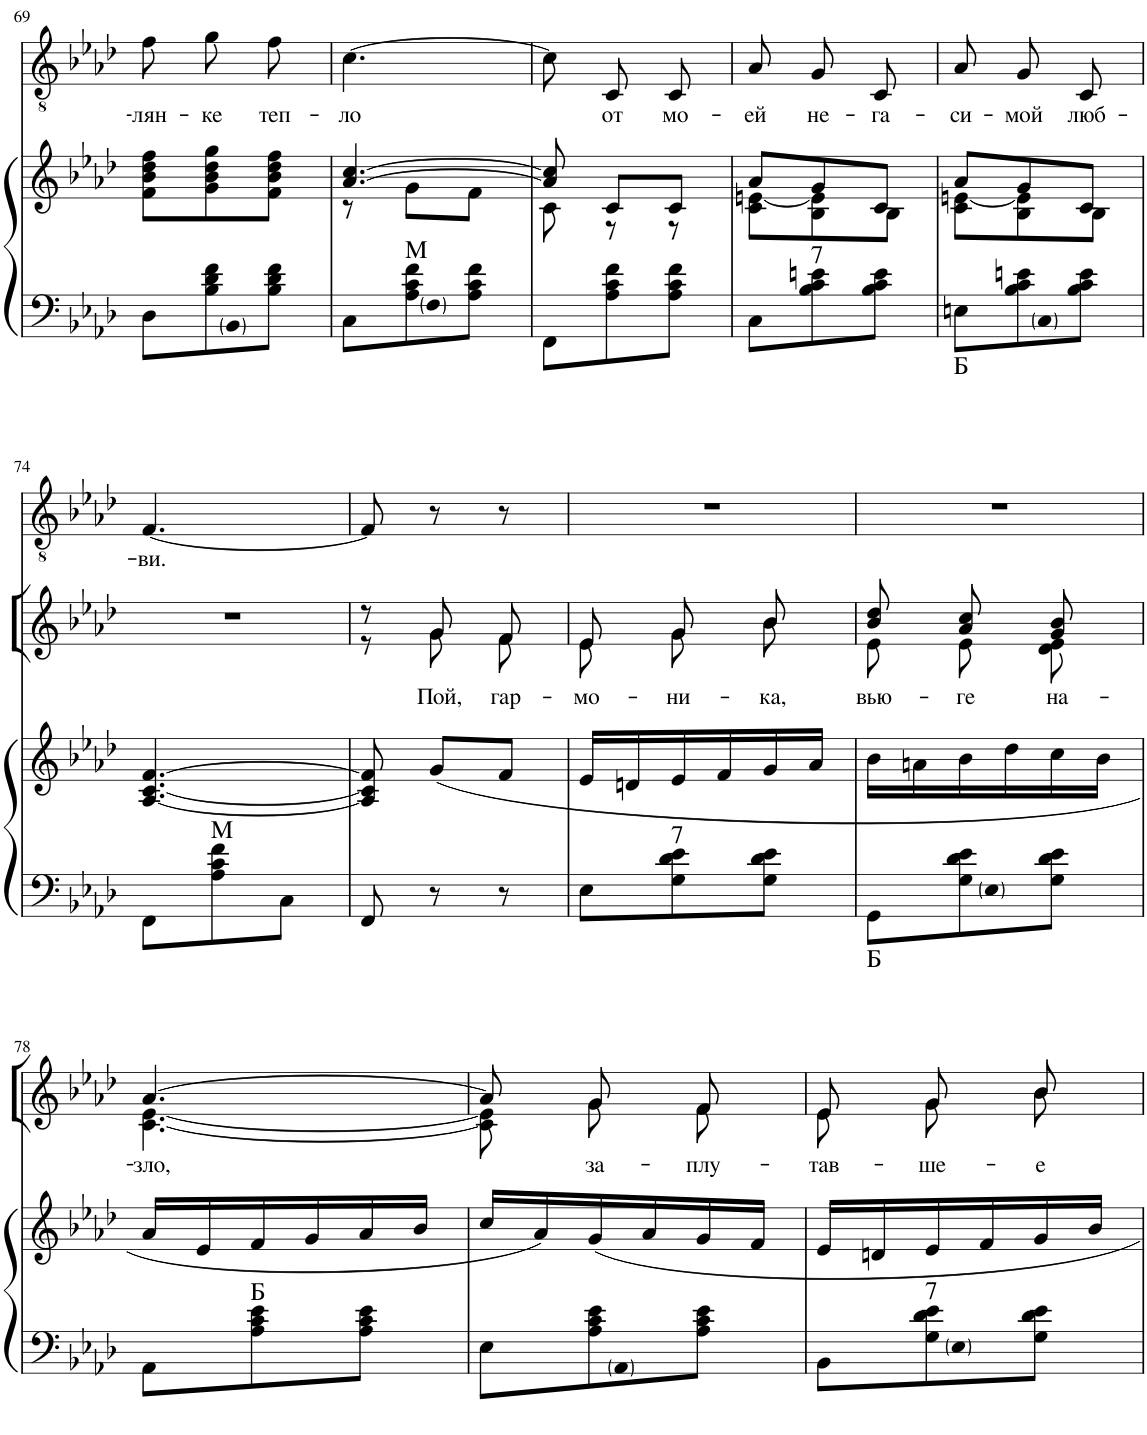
**kern	**kern	**harte	**kern	**text	**kern	**text
*part3	*part3	*part3	*part2	*part2	*part1	*part1
*staff4	*staff3	*	*staff2	*staff2	*staff1	*staff1
*I"Баян	*	*	*I"Хор	*	*I"Баритон	*
!!LO:PB:g=z
*clefF4	*clefG2	*	*clefG2	*	*clefGv2	*
*k[b-e-a-d-]	*k[b-e-a-d-]	*	*k[b-e-a-d-]	*	*k[b-e-a-d-]	*
*M3/8	*M3/8	*	*M3/8	*	*M3/8	*
=69	=69	=69	=69	=69	=69	=69
*^	*	*	*	*	*	*
!	!	!	!	!	!	!	!LO:LY:b
8D-\L	8ryy	8f\ 8b-\ 8dd-\ 8ff\L	.	4.r	.	8f\L	-лян-
!	!	!	!	!	!	!	!LO:LY:b
8B-\ 8d-\ 8f\	8BB-	8g\ 8b-\ 8dd-\ 8gg\	.	.	.	8g\	-ке
!	!	!	!	!	!	!	!LO:LY:b
8B-\ 8d-\ 8f\J	8ryy	8f\ 8b-\ 8dd-\ 8ff\J	.	.	.	8f\J	теп-
=70	=70	=70	=70	=70	=70	=70	=70
*	*	*^	*	*	*	*	*
!	!	!	!	!	!	!	!	!LO:LY:b
8C\L	8ryy	[4.a-/ [4.cc/	8r	.	4.r	.	[4.c\	-ло
!	!	!	!	!LO:H:kt=М	!	!	!	!
8A-\ 8c\ 8f\	8F	.	8g\L	N	.	.	.	.
8A-\ 8c\ 8f\J	8ryy	.	8f\J	.	.	.	.	.
*v	*v	*	*	*	*	*	*	*
=71	=71	=71	=71	=71	=71	=71	=71
8FF\L	8a-/] 8cc/]	8c\	.	4.r	.	8c/L]	.
!	!	!	!	!	!	!	!LO:LY:b
8A-\ 8c\ 8f\	8c/L	8r	.	.	.	8C/	от
!	!	!	!	!	!	!	!LO:LY:b
8A-\ 8c\ 8f\J	8c/J	8r	.	.	.	8C/J	мо-
=72	=72	=72	=72	=72	=72	=72	=72
!	!	!	!	!	!	!	!LO:LY:b
8C\L	8a-/L	8c\ [8en\L	.	4.r	.	8A-/L	-ей
!	!	!	!LO:H:kt=7	!	!	!	!LO:LY:b
8B-\ 8c\ 8en\	8g/	8B-\ 8e\]	N	.	.	8G/	не-
!	!	!	!	!	!	!	!LO:LY:b
8B-\ 8c\ 8e\J	8c/J	8B-\J	.	.	.	8C/J	-га-
=73	=73	=73	=73	=73	=73	=73	=73
*^	*	*	*	*	*	*	*
!	!	!	!	!LO:H:kt=Б	!	!	!	!LO:LY:b
8En\L	8ryy	8a-/L	8c\ [8en\L	N	4.r	.	8A-/L	-си-
!	!	!	!	!	!	!	!	!LO:LY:b
8B-\ 8c\ 8en\	8C	8g/	8B-\ 8e\]	.	.	.	8G/	-мой
!	!	!	!	!	!	!	!	!LO:LY:b
8B-\ 8c\ 8e\J	8ryy	8c/J	8B-\J	.	.	.	8C/J	люб-
!!LO:LB:g=z
=74	=74	=74	=74	=74	=74	=74	=74	=74
!	!	!	!	!	!	!	!	!LO:LY:b
*v	*v	*	*	*	*	*	*	*
8FF\L	[4.A-/ [4.c/ [4.f/	8ryy	.	4.r	.	[4.F/	-ви.
!	!	!	!LO:H:kt=М	!	!	!	!
8A-\ 8c\ 8f\	.	4ryy	N	.	.	.	.
8C\J	.	.	.	.	.	.	.
*	*v	*v	*	*	*	*	*
=75	=75	=75	=75	=75	=75	=75
*	*	*	*^	*	*	*
8FF/	8A-/] 8c/] 8f/]	.	8r	8r	.	8F/]	.
!	!	!	!	!	!LO:LY:b	!	!
8r	(<8g/L	.	8g/L	8g\L	Пой,	8r	.
!	!	!	!	!	!LO:LY:b	!	!
8r	8f/J	.	8f/J	8f\J	гар-	8r	.
=76	=76	=76	=76	=76	=76	=76	=76
!	!	!	!	!	!LO:LY:b	!	!
8E-\L	16e-/LL	.	8e-/L	8e-\L	-мо-	4.r	.
.	16dn/	.	.	.	.	.	.
!	!	!LO:H:kt=7	!	!	!LO:LY:b	!	!
8G\ 8d-\ 8e-\	16e-/	N	8g/	8g\	-ни-	.	.
.	16f/	.	.	.	.	.	.
!	!	!	!	!	!LO:LY:b	!	!
8G\ 8d-\ 8e-\J	16g/	.	8b-/J	8b-\J	-ка,	.	.
.	16a-/JJ	.	.	.	.	.	.
=77	=77	=77	=77	=77	=77	=77	=77
*^	*	*	*	*	*	*	*
!	!	!	!LO:H:kt=Б	!	!	!LO:LY:b	!	!
8GG\L	8ryy	16b-\LL	N	8b-\ 8dd-\L	8e-/L	вью-	4.r	.
.	.	16an\	.	.	.	.	.	.
!	!	!	!	!	!	!LO:LY:b	!	!
8G\ 8d-\ 8e-\	8E-	16b-\	.	8a-\ 8cc\	8e-/	-ге	.	.
.	.	16dd-\	.	.	.	.	.	.
!	!	!	!	!	!	!LO:LY:b	!	!
8G\ 8d-\ 8e-\J	8ryy	16cc\	.	8g\ 8b-\J	8d-/ 8e-/J	на-	.	.
.	.	16b-\JJ	.	.	.	.	.	.
*v	*v	*	*	*	*	*	*	*
!!LO:LB:g=z
=78	=78	=78	=78	=78	=78	=78	=78
!	!	!	!	!	!LO:LY:b	!	!
8AA-\L	16a-/LL	.	[4.a-/	[4.c\ [4.e-\	-зло,	4.r	.
.	16e-/	.	.	.	.	.	.
!	!	!LO:H:kt=Б	!	!	!	!	!
8A-\ 8c\ 8e-\	16f/	N	.	.	.	.	.
.	16g/	.	.	.	.	.	.
8A-\ 8c\ 8e-\J	16a-/	.	.	.	.	.	.
.	16b-/JJ	.	.	.	.	.	.
=79	=79	=79	=79	=79	=79	=79	=79
*^	*	*	*	*	*	*	*
8E-\L	8ryy	16cc/LL	.	8a-/L]	8c]/ 8e-]/L	.	4.r	.
.	.	16a-/)	.	.	.	.	.	.
!	!	!	!	!	!	!LO:LY:b	!	!
8A-\ 8c\ 8e-\	8AA-	16g/	.	8g/	8g/	за-	.	.
.	.	16a-/	.	.	.	.	.	.
!	!	!	!	!	!	!LO:LY:b	!	!
8A-\ 8c\ 8e-\J	8ryy	16g/	.	8f/J	8f/J	-плу-	.	.
.	.	16f/JJ	.	.	.	.	.	.
=80	=80	=80	=80	=80	=80	=80	=80	=80
!	!	!	!	!	!	!LO:LY:b	!	!
8BB-\L	8ryy	16e-/LL	.	8e-/L	8e-\L	-тав-	4.r	.
.	.	16dn/	.	.	.	.	.	.
!	!	!	!LO:H:kt=7	!	!	!LO:LY:b	!	!
8G\ 8d-\ 8e-\	8E-	16e-/	N	8g/	8g\	-ше-	.	.
.	.	16f/	.	.	.	.	.	.
!	!	!	!	!	!	!LO:LY:b	!	!
8G\ 8d-\ 8e-\J	8ryy	16g/	.	8b-/J	8b-\J	-е	.	.
.	.	16b-/JJ	.	.	.	.	.	.
*v	*v	*	*	*v	*v	*	*	*
=	=	=	=	=	=	=
*-	*-	*-	*-	*-	*-	*-
